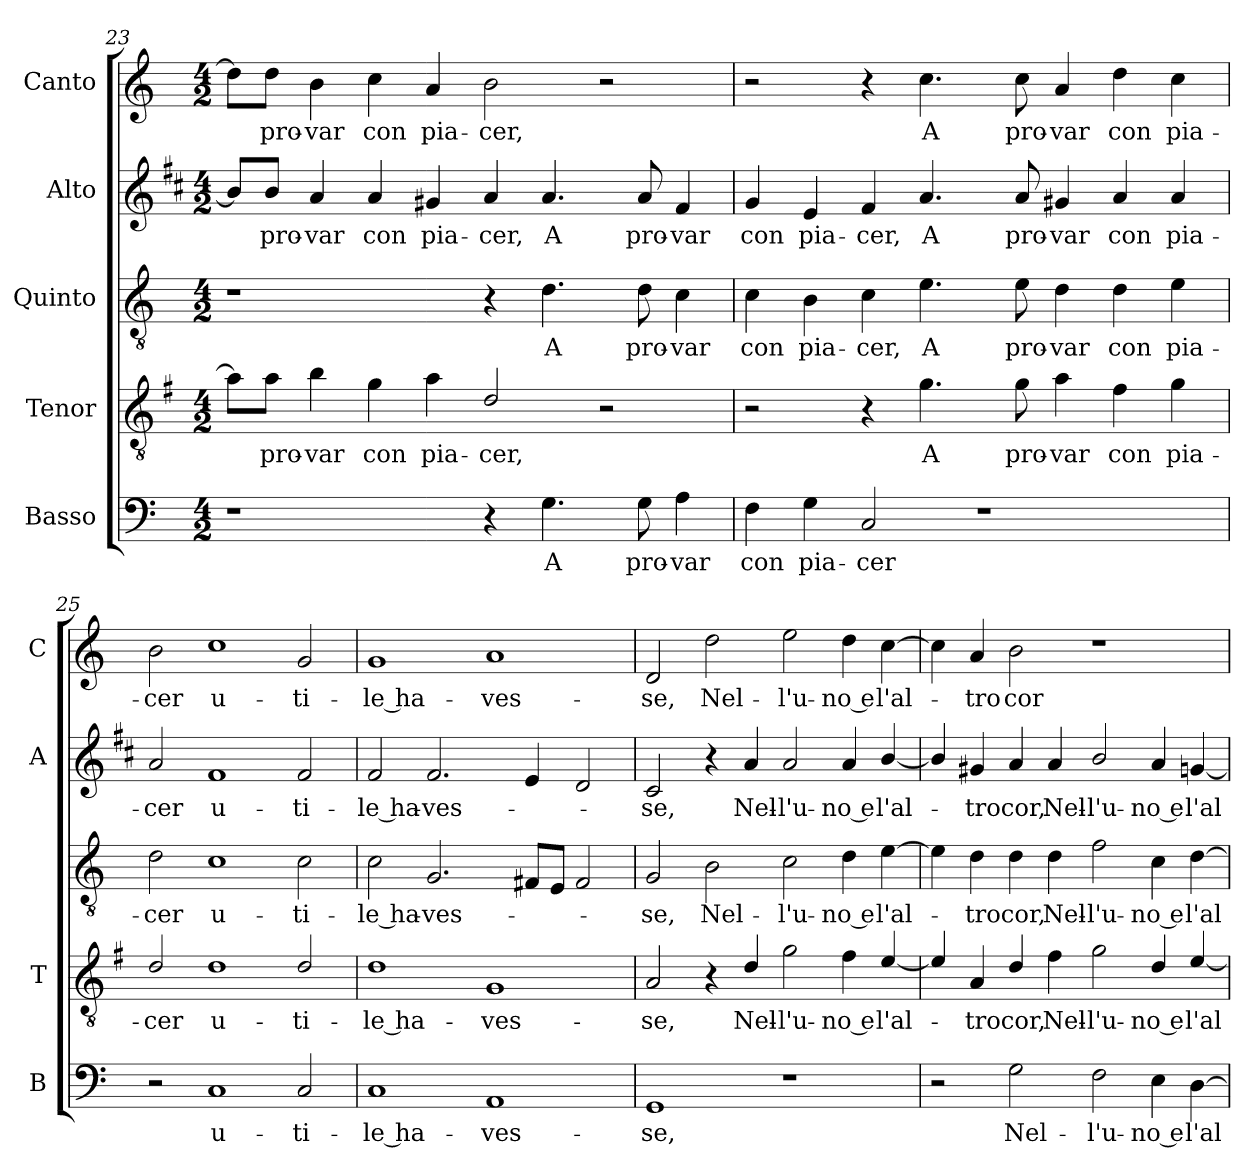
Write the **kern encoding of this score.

**kern	**text	**kern	**text	**kern	**text	**kern	**text	**kern	**text
*part5	*part5	*part4	*part4	*part3	*part3	*part2	*part2	*part1	*part1
*staff5	*staff5	*staff4	*staff4	*staff3	*staff3	*staff2	*staff2	*staff1	*staff1
*I"Basso	*	*I"Tenor	*	*I"Quinto	*	*I"Alto	*	*I"Canto	*
*I'B	*	*I'T	*	*	*	*I'A	*	*I'C	*
*clefF4	*	*clefGv2	*	*clefGv2	*	*clefG2	*	*clefG2	*
*	*	*ITrd4c7	*	*	*	*ITrd1c2	*	*	*
*k[]	*	*k[]	*	*k[]	*	*k[]	*	*k[]	*
*C:	*	*C:	*	*C:	*	*C:	*	*C:	*
*M4/2	*	*M4/2	*	*M4/2	*	*M4/2	*	*M4/2	*
=23	=23	=23	=23	=23	=23	=23	=23	=23	=23
1r	.	8d\L]	.	1r	.	8a/L]	.	8dd\L]	.
!	!	!	!LO:LY:b	!	!	!	!LO:LY:b	!	!LO:LY:b
.	.	8d\J	pro-	.	.	8a/J	pro-	8dd\J	pro-
!	!	!	!LO:LY:b	!	!	!	!LO:LY:b	!	!LO:LY:b
.	.	4e\	-var	.	.	4g/	-var	4b\	-var
!	!	!	!LO:LY:b	!	!	!	!LO:LY:b	!	!LO:LY:b
.	.	4c\	con	.	.	4g/	con	4cc\	con
!	!	!	!LO:LY:b	!	!	!	!LO:LY:b	!	!LO:LY:b
.	.	4d\	pia-	.	.	4f#X/	pia-	4a/	pia-
!	!	!	!LO:LY:b	!	!	!	!LO:LY:b	!	!LO:LY:b
4r	.	2G/	-cer,	4r	.	4g/	-cer,	2b\	-cer,
!	!LO:LY:b	!	!	!	!LO:LY:b	!	!LO:LY:b	!	!
4.G\	A	.	.	4.d\	A	4.g/	A	.	.
.	.	2r	.	.	.	.	.	2r	.
!	!LO:LY:b	!	!	!	!LO:LY:b	!	!LO:LY:b	!	!
8G\	pro-	.	.	8d\	pro-	8g/	pro-	.	.
!	!LO:LY:b	!	!	!	!LO:LY:b	!	!LO:LY:b	!	!
4A\	-var	.	.	4c\	-var	4e/	-var	.	.
=24	=24	=24	=24	=24	=24	=24	=24	=24	=24
!	!LO:LY:b	!	!	!	!LO:LY:b	!	!LO:LY:b	!	!
4F\	con	2r	.	4c\	con	4f/	con	2r	.
!	!LO:LY:b	!	!	!	!LO:LY:b	!	!LO:LY:b	!	!
4G\	pia-	.	.	4B\	pia-	4d/	pia-	.	.
!	!LO:LY:b	!	!	!	!LO:LY:b	!	!LO:LY:b	!	!
2C/	-cer	4r	.	4c\	-cer,	4e/	-cer,	4r	.
!	!	!	!LO:LY:b	!	!LO:LY:b	!	!LO:LY:b	!	!LO:LY:b
.	.	4.c\	A	4.e\	A	4.g/	A	4.cc\	A
1r	.	.	.	.	.	.	.	.	.
!	!	!	!LO:LY:b	!	!LO:LY:b	!	!LO:LY:b	!	!LO:LY:b
.	.	8c\	pro-	8e\	pro-	8g/	pro-	8cc\	pro-
!	!	!	!LO:LY:b	!	!LO:LY:b	!	!LO:LY:b	!	!LO:LY:b
.	.	4d\	-var	4d\	-var	4f#X/	-var	4a/	-var
!	!	!	!LO:LY:b	!	!LO:LY:b	!	!LO:LY:b	!	!LO:LY:b
.	.	4B\	con	4d\	con	4g/	con	4dd\	con
!	!	!	!LO:LY:b	!	!LO:LY:b	!	!LO:LY:b	!	!LO:LY:b
.	.	4c\	pia-	4e\	pia-	4g/	pia-	4cc\	pia-
=25	=25	=25	=25	=25	=25	=25	=25	=25	=25
!	!	!	!LO:LY:b	!	!LO:LY:b	!	!LO:LY:b	!	!LO:LY:b
2r	.	2G/	-cer	2d\	-cer	2g/	-cer	2b\	-cer
!	!LO:LY:b	!	!LO:LY:b	!	!LO:LY:b	!	!LO:LY:b	!	!LO:LY:b
1C	u-	1G	u-	1c	u-	1e	u-	1cc	u-
!	!LO:LY:b	!	!LO:LY:b	!	!LO:LY:b	!	!LO:LY:b	!	!LO:LY:b
2C/	-ti-	2G/	-ti-	2c\	-ti-	2e/	-ti-	2g/	-ti-
!!LO:PB:g=z
=26	=26	=26	=26	=26	=26	=26	=26	=26	=26
!	!LO:LY:b	!	!LO:LY:b	!	!LO:LY:b	!	!LO:LY:b	!	!LO:LY:b
1C	-le ha-	1G	-le ha-	2c\	-le ha-	2e/	-le ha-	1g	-le ha-
!	!	!	!	!	!LO:LY:b	!	!LO:LY:b	!	!
.	.	.	.	2.G/	-ves-	2.e/	-ves-	.	.
!	!LO:LY:b	!	!LO:LY:b	!	!	!	!	!	!LO:LY:b
1AA	-ves-	1C	-ves-	.	.	.	.	1a	-ves-
.	.	.	.	8F#X/L	.	4d/	.	.	.
.	.	.	.	8E/J	.	.	.	.	.
.	.	.	.	2F#/	.	2c/	.	.	.
=27	=27	=27	=27	=27	=27	=27	=27	=27	=27
!	!LO:LY:b	!	!LO:LY:b	!	!LO:LY:b	!	!LO:LY:b	!	!LO:LY:b
1GG	-se,	2D/	-se,	2G/	-se,	2B/	-se,	2d/	-se,
!	!	!	!	!	!LO:LY:b	!	!	!	!LO:LY:b
.	.	4r	.	2B\	Nel-	4r	.	2dd\	Nel-
!	!	!	!LO:LY:b	!	!	!	!LO:LY:b	!	!
.	.	4G/	Nel-	.	.	4g/	Nel-	.	.
!	!	!	!LO:LY:b	!	!LO:LY:b	!	!LO:LY:b	!	!LO:LY:b
1r	.	2c\	-l'u-	2c\	-l'u-	2g/	-l'u-	2ee\	-l'u-
!	!	!	!LO:LY:b	!	!LO:LY:b	!	!LO:LY:b	!	!LO:LY:b
.	.	4B\	-no e	4d\	-no e	4g/	-no e	4dd\	-no e
!	!	!	!LO:LY:b	!	!LO:LY:b	!	!LO:LY:b	!	!LO:LY:b
.	.	[4A/	l'al-	[4e\	l'al-	[4a/	l'al-	[4cc\	l'al-
=28	=28	=28	=28	=28	=28	=28	=28	=28	=28
2r	.	4A/]	.	4e\]	.	4a/]	.	4cc\]	.
!	!	!	!LO:LY:b	!	!LO:LY:b	!	!LO:LY:b	!	!LO:LY:b
.	.	4D/	-tro	4d\	-tro	4f#X/	-tro	4a/	-tro
!	!LO:LY:b	!	!LO:LY:b	!	!LO:LY:b	!	!LO:LY:b	!	!LO:LY:b
2G\	Nel-	4G/	cor,	4d\	cor,	4g/	cor,	2b\	cor
!	!	!	!LO:LY:b	!	!LO:LY:b	!	!LO:LY:b	!	!
.	.	4B\	Nel-	4d\	Nel-	4g/	Nel-	.	.
!	!LO:LY:b	!	!LO:LY:b	!	!LO:LY:b	!	!LO:LY:b	!	!
2F\	-l'u-	2c\	-l'u-	2f\	-l'u-	2a/	-l'u-	1r	.
!	!LO:LY:b	!	!LO:LY:b	!	!LO:LY:b	!	!LO:LY:b	!	!
4E\	-no e	4G/	-no e	4c\	-no e	4g/	-no e	.	.
!	!LO:LY:b	!	!LO:LY:b	!	!LO:LY:b	!	!LO:LY:b	!	!
[4D\	l'al-	[4A/	l'al-	[4d\	l'al-	[4fn/	l'al-	.	.
=	=	=	=	=	=	=	=	=	=
*-	*-	*-	*-	*-	*-	*-	*-	*-	*-
